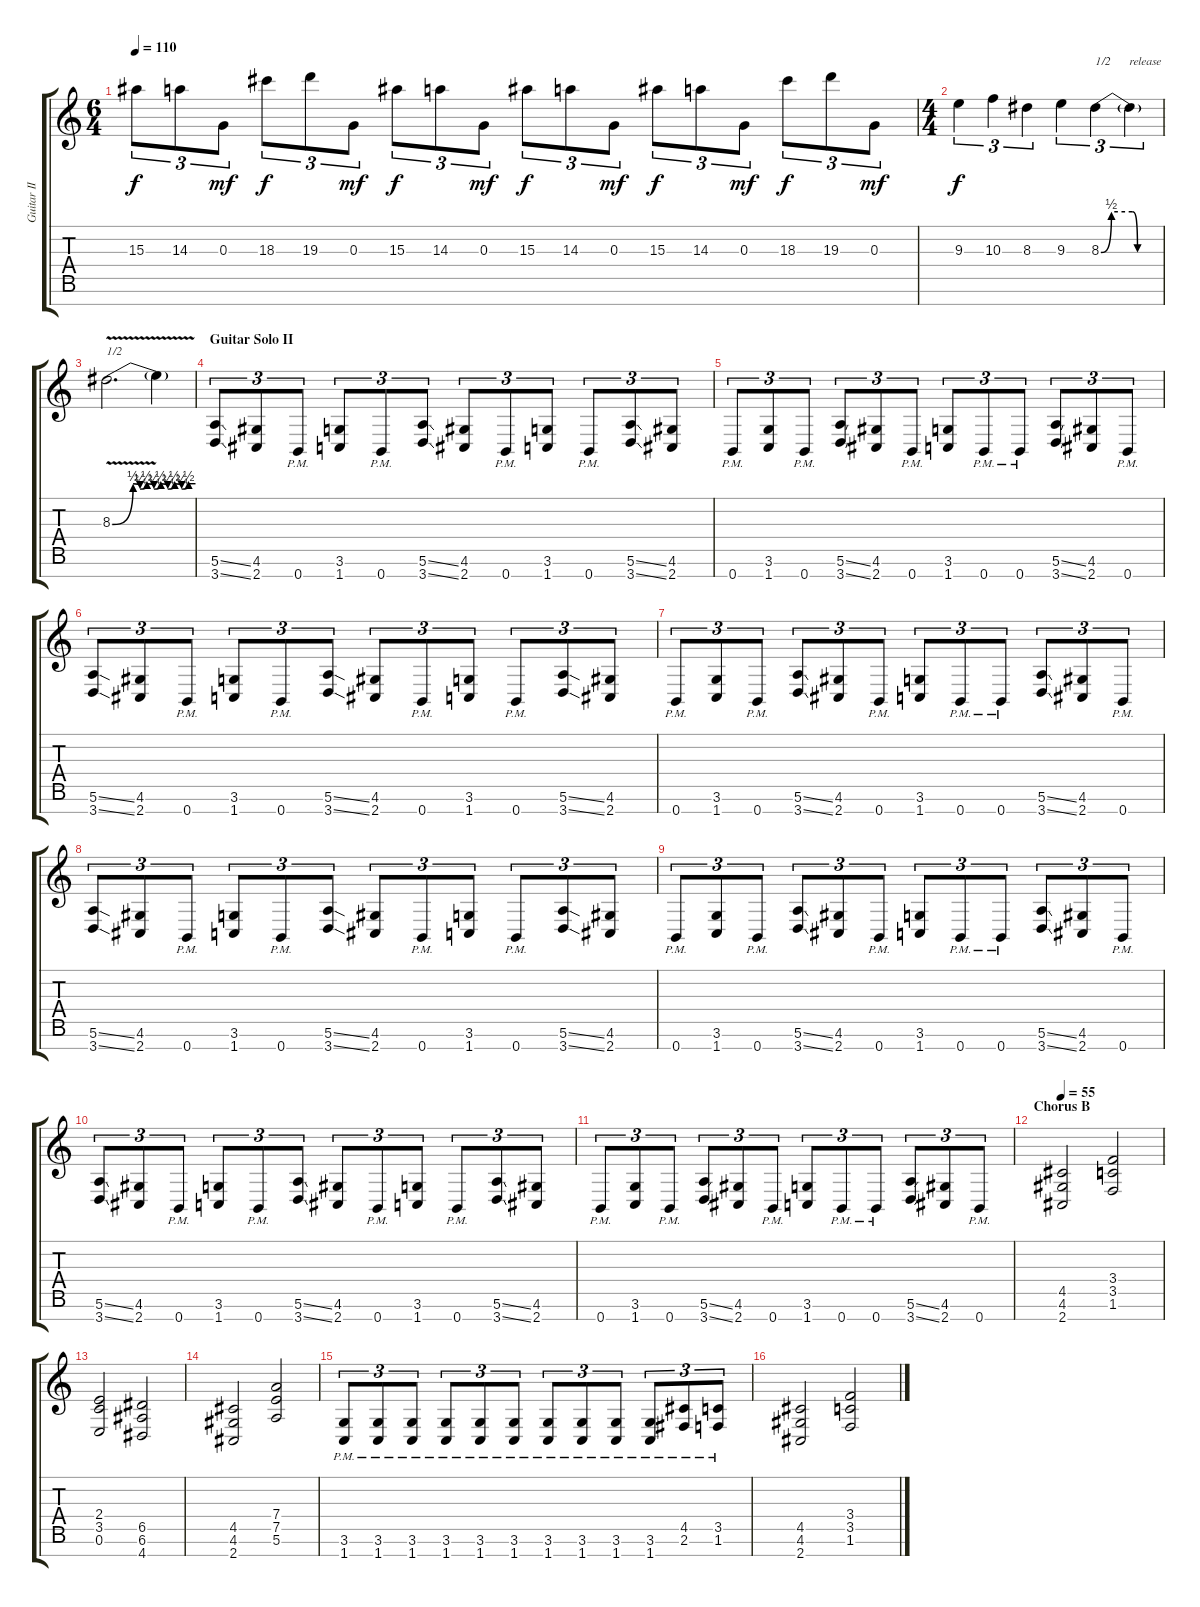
\track ("Guitar II" "Guitar II") {instrument distortionguitar}
\staff {score tabs}
\tuning (E4 B3 G3 D3 A2 E2 B1) {hide}
\ts (6 4)
\tempo 110
\clef g2
\ks c
15.3.8{tu (3 2) dy f} 14.3.8{tu (3 2)} 0.3.8{tu (3 2) dy mf} 18.3.8{tu (3 2) dy f} 19.3.8{tu (3 2)} 0.3.8{tu (3 2) dy mf} 15.3.8{tu (3 2) dy f} 14.3.8{tu (3 2)} 0.3.8{tu (3 2) dy mf} 15.3.8{tu (3 2) dy f} 14.3.8{tu (3 2)} 0.3.8{tu (3 2) dy mf} 15.3.8{tu (3 2) dy f} 14.3.8{tu (3 2)} 0.3.8{tu (3 2) dy mf} 18.3.8{tu (3 2) dy f} 19.3.8{tu (3 2)} 0.3.8{tu (3 2) dy mf} |
\ts (4 4)
9.3.4{tu (3 2) dy f} 10.3.4{tu (3 2)} 8.3.4{tu (3 2)} 9.3.4{tu (3 2)} 8.3{be (custom 0 0 10 2 30 2 35 0 60 0)}.4{tu (3 2) txt "1/2"} 8.3{t}.4{tu (3 2) txt "release"} |
8.3{be (custom 0 0 15 2 20 1 25 2 30 1 35 2 40 1 45 2 50 1 55 2 60 2) v}.2{d txt "1/2"} 8.3{t}.4 |
\section ("" "Guitar Solo II")
(5.6{ss} 3.7{ss}).8{tu (3 2)} (4.6 2.7).8{tu (3 2)} 0.7{pm}.8{tu (3 2)} (3.6 1.7).8{tu (3 2)} 0.7{pm}.8{tu (3 2)} (5.6{ss} 3.7{ss}).8{tu (3 2)} (4.6 2.7).8{tu (3 2)} 0.7{pm}.8{tu (3 2)} (3.6 1.7).8{tu (3 2)} 0.7{pm}.8{tu (3 2)} (5.6{ss} 3.7{ss}).8{tu (3 2)} (4.6 2.7).8{tu (3 2)} |
0.7{pm}.8{tu (3 2)} (3.6 1.7).8{tu (3 2)} 0.7{pm}.8{tu (3 2)} (5.6{ss} 3.7{ss}).8{tu (3 2)} (4.6 2.7).8{tu (3 2)} 0.7{pm}.8{tu (3 2)} (3.6 1.7).8{tu (3 2)} 0.7{pm}.8{tu (3 2)} 0.7{pm}.8{tu (3 2)} (5.6{ss} 3.7{ss}).8{tu (3 2)} (4.6 2.7).8{tu (3 2)} 0.7{pm}.8{tu (3 2)} |
(5.6{ss} 3.7{ss}).8{tu (3 2)} (4.6 2.7).8{tu (3 2)} 0.7{pm}.8{tu (3 2)} (3.6 1.7).8{tu (3 2)} 0.7{pm}.8{tu (3 2)} (5.6{ss} 3.7{ss}).8{tu (3 2)} (4.6 2.7).8{tu (3 2)} 0.7{pm}.8{tu (3 2)} (3.6 1.7).8{tu (3 2)} 0.7{pm}.8{tu (3 2)} (5.6{ss} 3.7{ss}).8{tu (3 2)} (4.6 2.7).8{tu (3 2)} |
0.7{pm}.8{tu (3 2)} (3.6 1.7).8{tu (3 2)} 0.7{pm}.8{tu (3 2)} (5.6{ss} 3.7{ss}).8{tu (3 2)} (4.6 2.7).8{tu (3 2)} 0.7{pm}.8{tu (3 2)} (3.6 1.7).8{tu (3 2)} 0.7{pm}.8{tu (3 2)} 0.7{pm}.8{tu (3 2)} (5.6{ss} 3.7{ss}).8{tu (3 2)} (4.6 2.7).8{tu (3 2)} 0.7{pm}.8{tu (3 2)} |
(5.6{ss} 3.7{ss}).8{tu (3 2)} (4.6 2.7).8{tu (3 2)} 0.7{pm}.8{tu (3 2)} (3.6 1.7).8{tu (3 2)} 0.7{pm}.8{tu (3 2)} (5.6{ss} 3.7{ss}).8{tu (3 2)} (4.6 2.7).8{tu (3 2)} 0.7{pm}.8{tu (3 2)} (3.6 1.7).8{tu (3 2)} 0.7{pm}.8{tu (3 2)} (5.6{ss} 3.7{ss}).8{tu (3 2)} (4.6 2.7).8{tu (3 2)} |
0.7{pm}.8{tu (3 2)} (3.6 1.7).8{tu (3 2)} 0.7{pm}.8{tu (3 2)} (5.6{ss} 3.7{ss}).8{tu (3 2)} (4.6 2.7).8{tu (3 2)} 0.7{pm}.8{tu (3 2)} (3.6 1.7).8{tu (3 2)} 0.7{pm}.8{tu (3 2)} 0.7{pm}.8{tu (3 2)} (5.6{ss} 3.7{ss}).8{tu (3 2)} (4.6 2.7).8{tu (3 2)} 0.7{pm}.8{tu (3 2)} |
(5.6{ss} 3.7{ss}).8{tu (3 2)} (4.6 2.7).8{tu (3 2)} 0.7{pm}.8{tu (3 2)} (3.6 1.7).8{tu (3 2)} 0.7{pm}.8{tu (3 2)} (5.6{ss} 3.7{ss}).8{tu (3 2)} (4.6 2.7).8{tu (3 2)} 0.7{pm}.8{tu (3 2)} (3.6 1.7).8{tu (3 2)} 0.7{pm}.8{tu (3 2)} (5.6{ss} 3.7{ss}).8{tu (3 2)} (4.6 2.7).8{tu (3 2)} |
0.7{pm}.8{tu (3 2)} (3.6 1.7).8{tu (3 2)} 0.7{pm}.8{tu (3 2)} (5.6{ss} 3.7{ss}).8{tu (3 2)} (4.6 2.7).8{tu (3 2)} 0.7{pm}.8{tu (3 2)} (3.6 1.7).8{tu (3 2)} 0.7{pm}.8{tu (3 2)} 0.7{pm}.8{tu (3 2)} (5.6{ss} 3.7{ss}).8{tu (3 2)} (4.6 2.7).8{tu (3 2)} 0.7{pm}.8{tu (3 2)} |
\section ("" "Chorus B")
\tempo 55
(4.5 4.6 2.7).2 (3.4 3.5 1.6).2 |
(2.4 3.5 0.6).2 (6.5 6.6 4.7).2 |
(4.5 4.6 2.7).2 (7.4 7.5 5.6).2 |
(3.6{pm} 1.7{pm}).8{tu (3 2)} (3.6{pm} 1.7{pm}).8{tu (3 2)} (3.6{pm} 1.7{pm}).8{tu (3 2)} (3.6{pm} 1.7{pm}).8{tu (3 2)} (3.6{pm} 1.7{pm}).8{tu (3 2)} (3.6{pm} 1.7{pm}).8{tu (3 2)} (3.6{pm} 1.7{pm}).8{tu (3 2)} (3.6{pm} 1.7{pm}).8{tu (3 2)} (3.6{pm} 1.7{pm}).8{tu (3 2)} (3.6{pm} 1.7{pm}).8{tu (3 2)} (4.5{pm} 2.6{pm}).8{tu (3 2)} (3.5{pm} 1.6{pm}).8{tu (3 2)} |
(4.5 4.6 2.7).2 (3.4 3.5 1.6).2
